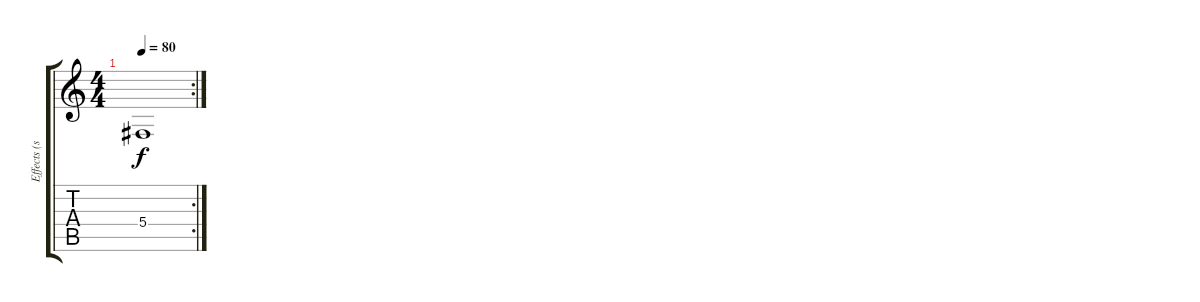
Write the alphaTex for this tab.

\track ("Effects (sorry couldnt find electric eff" "Effects (s") {instrument seashore}
\staff {score tabs}
\tuning (Eb4 Bb3 Gb3 Db3 Ab2 Eb2) {hide}
\rc 2
\ts (4 4)
\tempo 80
\clef g2
\ks c
5.4.1{dy f}
